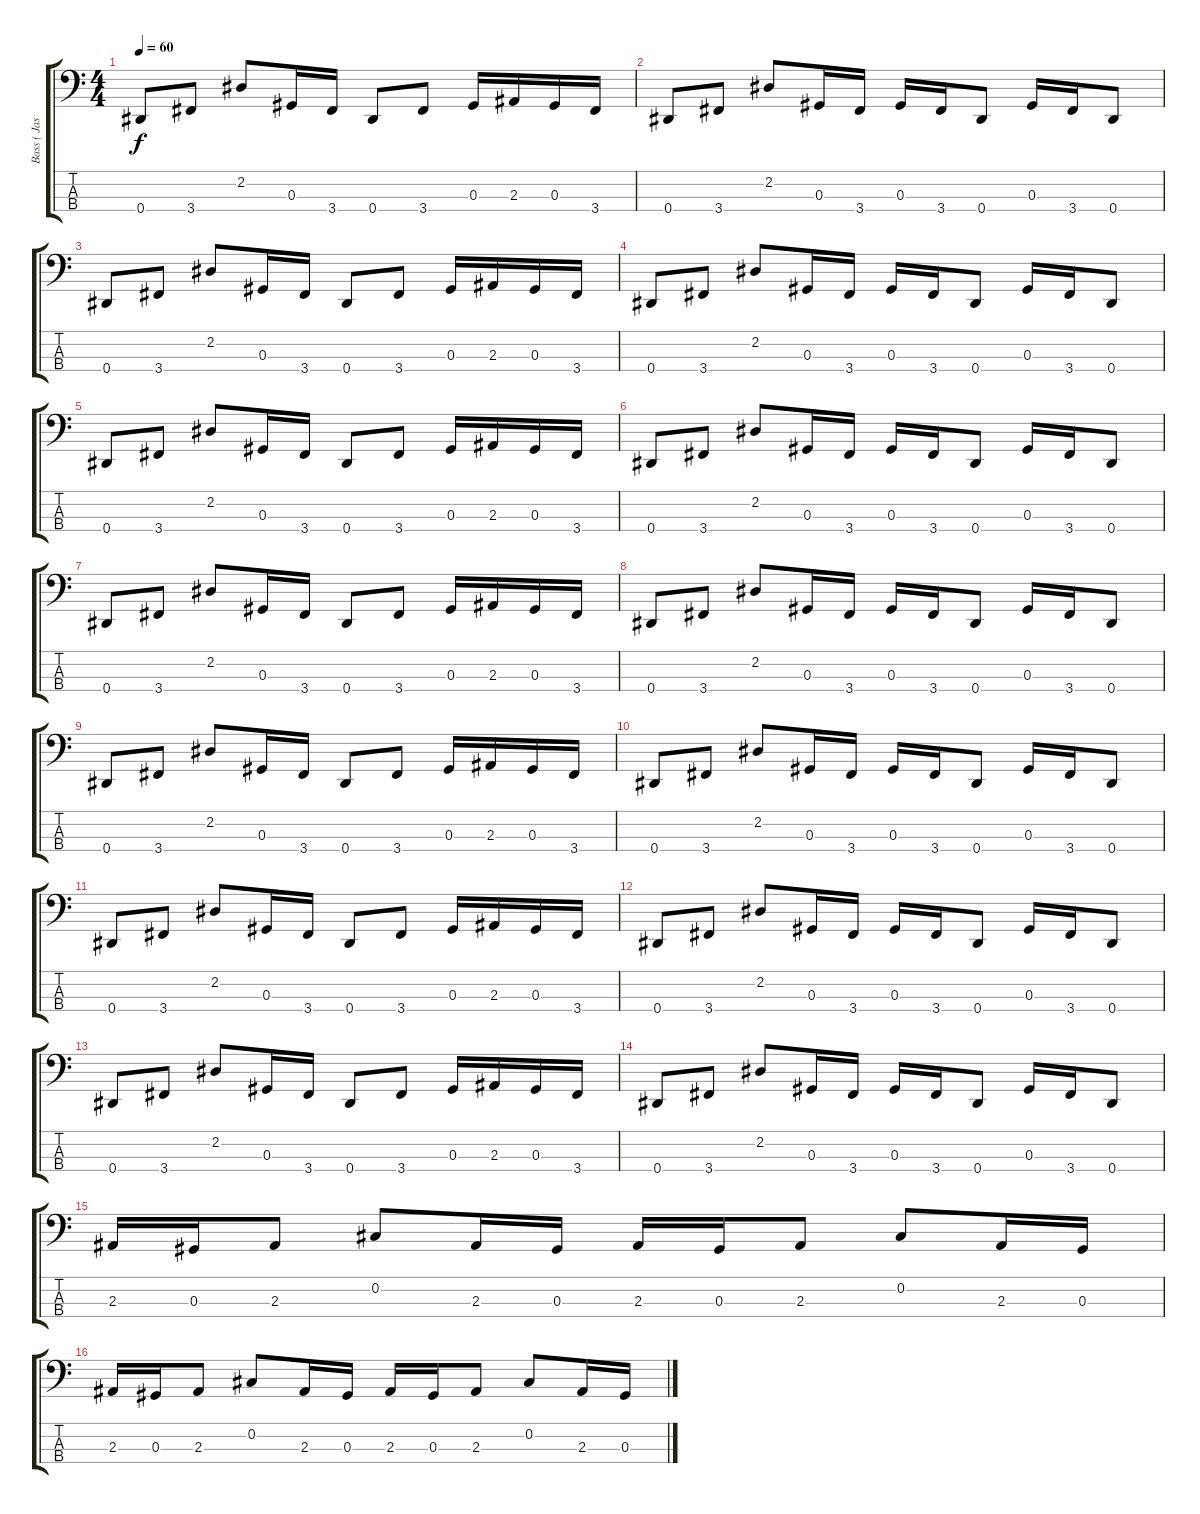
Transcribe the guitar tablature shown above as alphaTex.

\track ("Bass ( Jason )" "Bass ( Jas") {instrument electricbassfinger}
\staff {score tabs}
\tuning (Gb2 Db2 Ab1 Eb1) {hide}
\ts (4 4)
\tempo 60
\clef f4
\ks c
0.4.8{dy f} 3.4.8 2.2.8 0.3.16 3.4.16 0.4.8 3.4.8 0.3.16 2.3.16 0.3.16 3.4.16 |
0.4.8 3.4.8 2.2.8 0.3.16 3.4.16 0.3.16 3.4.16 0.4.8 0.3.16 3.4.16 0.4.8 |
0.4.8 3.4.8 2.2.8 0.3.16 3.4.16 0.4.8 3.4.8 0.3.16 2.3.16 0.3.16 3.4.16 |
0.4.8 3.4.8 2.2.8 0.3.16 3.4.16 0.3.16 3.4.16 0.4.8 0.3.16 3.4.16 0.4.8 |
0.4.8 3.4.8 2.2.8 0.3.16 3.4.16 0.4.8 3.4.8 0.3.16 2.3.16 0.3.16 3.4.16 |
0.4.8 3.4.8 2.2.8 0.3.16 3.4.16 0.3.16 3.4.16 0.4.8 0.3.16 3.4.16 0.4.8 |
0.4.8 3.4.8 2.2.8 0.3.16 3.4.16 0.4.8 3.4.8 0.3.16 2.3.16 0.3.16 3.4.16 |
0.4.8 3.4.8 2.2.8 0.3.16 3.4.16 0.3.16 3.4.16 0.4.8 0.3.16 3.4.16 0.4.8 |
0.4.8 3.4.8 2.2.8 0.3.16 3.4.16 0.4.8 3.4.8 0.3.16 2.3.16 0.3.16 3.4.16 |
0.4.8 3.4.8 2.2.8 0.3.16 3.4.16 0.3.16 3.4.16 0.4.8 0.3.16 3.4.16 0.4.8 |
0.4.8 3.4.8 2.2.8 0.3.16 3.4.16 0.4.8 3.4.8 0.3.16 2.3.16 0.3.16 3.4.16 |
0.4.8 3.4.8 2.2.8 0.3.16 3.4.16 0.3.16 3.4.16 0.4.8 0.3.16 3.4.16 0.4.8 |
0.4.8 3.4.8 2.2.8 0.3.16 3.4.16 0.4.8 3.4.8 0.3.16 2.3.16 0.3.16 3.4.16 |
0.4.8 3.4.8 2.2.8 0.3.16 3.4.16 0.3.16 3.4.16 0.4.8 0.3.16 3.4.16 0.4.8 |
2.3.16 0.3.16 2.3.8 0.2.8 2.3.16 0.3.16 2.3.16 0.3.16 2.3.8 0.2.8 2.3.16 0.3.16 |
2.3.16 0.3.16 2.3.8 0.2.8 2.3.16 0.3.16 2.3.16 0.3.16 2.3.8 0.2.8 2.3.16 0.3.16
